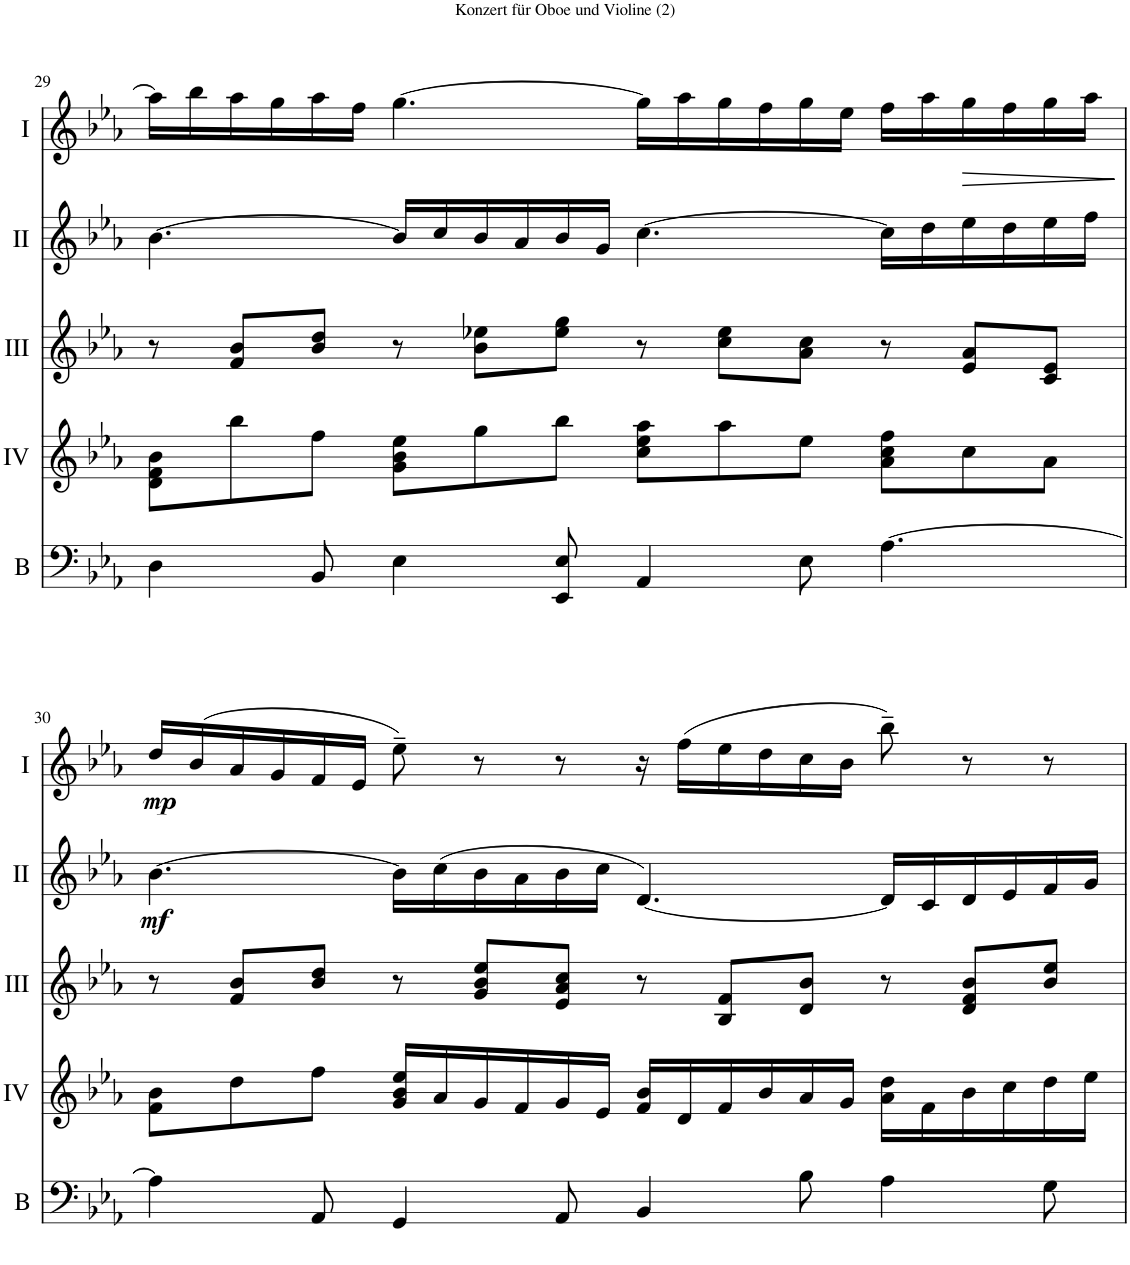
**kern	**kern	**kern	**kern	**dynam	**kern	**dynam
*part5	*part4	*part3	*part2	*part2	*part1	*part1
*staff5	*staff4	*staff3	*staff2	*staff2	*staff1	*staff1
*I"Basson	*I"Acc. 4	*I"Acc. 3	*I"Acc. 2	*	*I"Acc. 1	*
*I'B	*	*	*	*	*	*
!!LO:PB:g=z
*clefF4	*clefG2	*clefG2	*clefG2	*	*clefG2	*
*Trd7c12	*Trd7c12	*	*	*	*	*
*k[b-e-a-]	*k[b-e-a-]	*k[b-e-a-]	*k[b-e-a-]	*	*k[b-e-a-]	*
*M12/8	*M12/8	*M12/8	*M12/8	*	*M12/8	*
=29	=29	=29	=29	=29	=29	=29
4D\	8d\ 8f\ 8b-\L	8r	[4.b-\	.	16aa-\LL]	.
.	.	.	.	.	16bb-\	.
.	8bb-\	8f/ 8b-/L	.	.	16aa-\	.
.	.	.	.	.	16gg\	.
8BB-/	8ff\J	8b-/ 8dd/J	.	.	16aa-\	.
.	.	.	.	.	16ff\JJ	.
4E-\	8g\ 8b-\ 8ee-\L	8r	16b-/LL]	.	[4.gg\	.
.	.	.	16cc/	.	.	.
.	8gg\	8b-\ 8ee-X\L	16b-/	.	.	.
.	.	.	16a-/	.	.	.
8EE-/ 8E-/	8bb-\J	8ee-\ 8gg\J	16b-/	.	.	.
.	.	.	16g/JJ	.	.	.
4AA-/	8cc\ 8ee-\ 8aa-\L	8r	[4.cc\	.	16gg\LL]	.
.	.	.	.	.	16aa-\	.
.	8aa-\	8cc\ 8ee-\L	.	.	16gg\	.
.	.	.	.	.	16ff\	.
8E-\	8ee-\J	8a-\ 8cc\J	.	.	16gg\	.
.	.	.	.	.	16ee-\JJ	.
[4.A-\	8a-\ 8cc\ 8ff\L	8r	16cc\LL]	.	16ff\LL	.
.	.	.	16dd\	.	16aa-\	.
!	!	!	!	!	!	!LO:HP:b
.	8cc\	8e-/ 8a-/L	16ee-\	.	16gg\	>
.	.	.	16dd\	.	16ff\	.
.	8a-\J	8c/ 8e-/J	16ee-\	.	16gg\	.
.	.	.	16ff\JJ	.	16aa-\JJ	.
.	.	.	.	.	.	]
!!LO:LB:g=z
=30	=30	=30	=30	=30	=30	=30
!	!	!	!	!LO:DY:b	!	!LO:DY:b
4A-\]	8f\ 8b-\L	8r	[4.b-\	mf	16dd/LL	mp
.	.	.	.	.	(16b-/	.
.	8dd\	8f/ 8b-/L	.	.	16a-/	.
.	.	.	.	.	16g/	.
8AA-/	8ff\J	8b-/ 8dd/J	.	.	16f/	.
.	.	.	.	.	16e-/JJ	.
4GG/	16g/ 16b-/ 16ee-/LL	8r	16b-\LL]	.	8ee-~\)	.
.	16a-/	.	(16cc\	.	.	.
.	16g/	8g/ 8b-/ 8ee-/L	16b-\	.	8r	.
.	16f/	.	16a-\	.	.	.
8AA-/	16g/	8e-/ 8a-/ 8cc/J	16b-\	.	8r	.
.	16e-/JJ	.	16cc\JJ	.	.	.
4BB-/	16f/ 16b-/LL	8r	[4.d/)	.	16r	.
.	16d/	.	.	.	(16ff\LL	.
.	16f/	8B-/ 8f/L	.	.	16ee-\	.
.	16b-/	.	.	.	16dd\	.
8B-\	16a-/	8d/ 8b-/J	.	.	16cc\	.
.	16g/JJ	.	.	.	16b-\JJ	.
4A-\	16a-\ 16dd\LL	8r	16d/LL]	.	8bb-~\)	.
.	16f\	.	16c/	.	.	.
.	16b-\	8d/ 8f/ 8b-/L	16d/	.	8r	.
.	16cc\	.	16e-/	.	.	.
8G\	16dd\	8b-/ 8ee-/J	16f/	.	8r	.
.	16ee-\JJ	.	16g/JJ	.	.	.
=	=	=	=	=	=	=
*-	*-	*-	*-	*-	*-	*-
